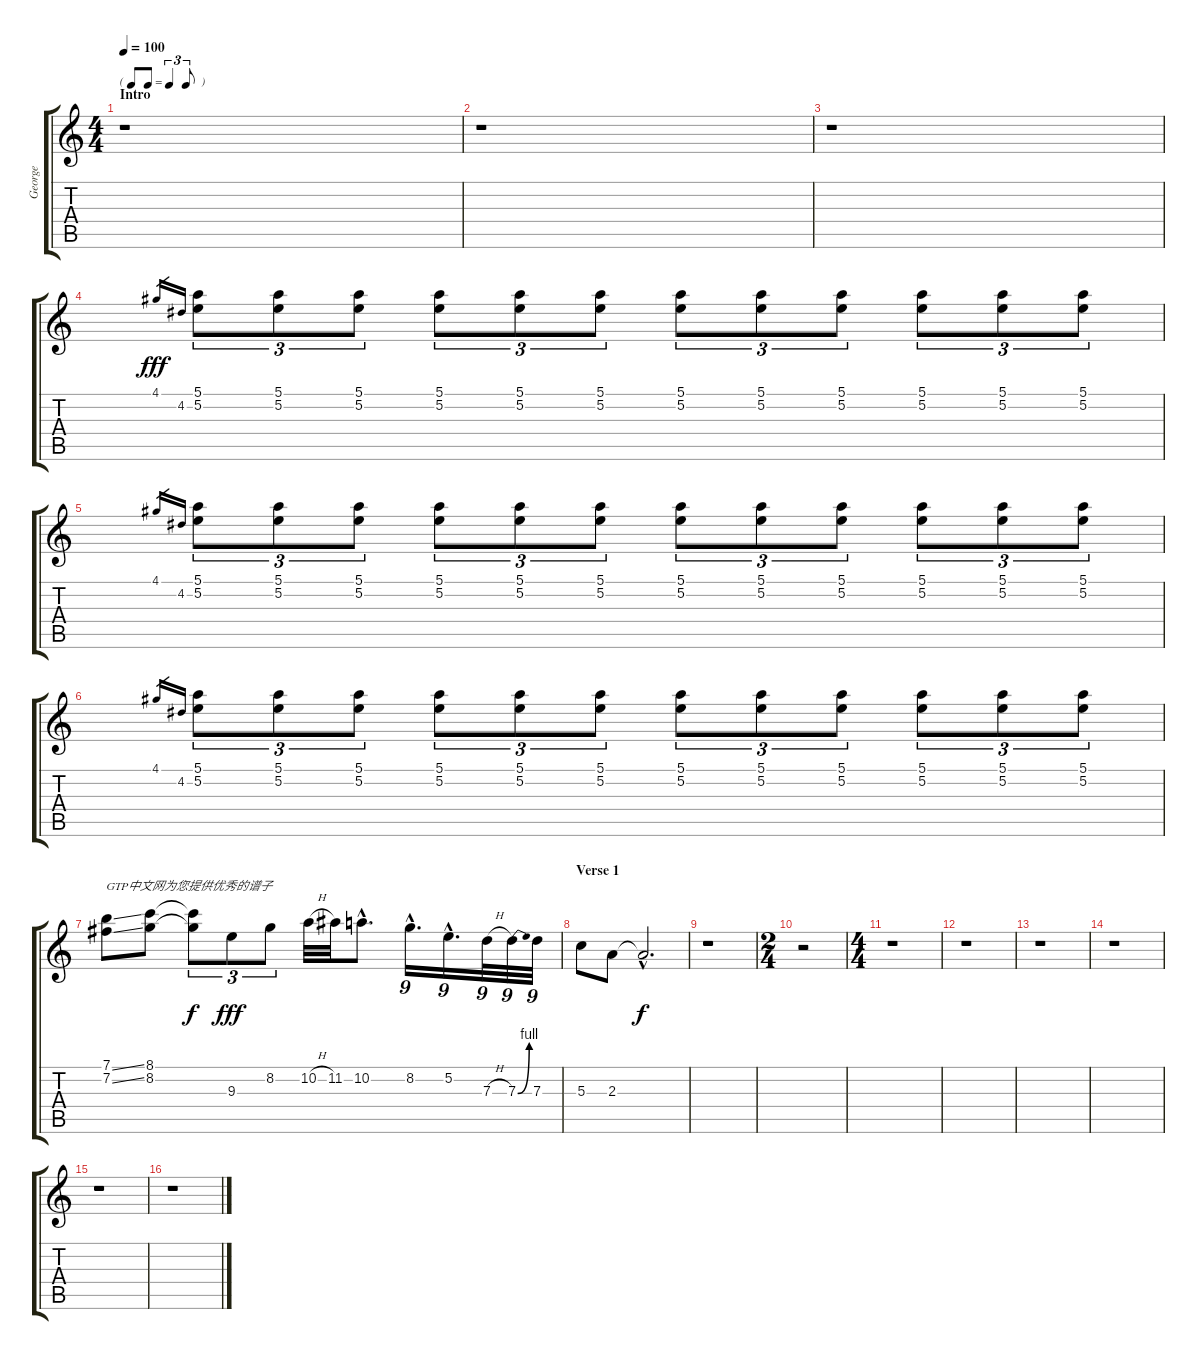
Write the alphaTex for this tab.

\track ("George" "George") {instrument overdrivenguitar}
\staff {score tabs}
\tuning (E4 B3 G3 D3 A2 E2) {hide}
\ts (4 4)
\tf triplet8th
\section ("" "Intro")
\tempo 100
\clef g2
\ks c
r.1{dy fff instrument overdrivenguitar} |
r.1 |
r.1 |
4.1.16{gr} 4.2.16{gr} (5.1 5.2).8{tu (3 2) volume 11} (5.1 5.2).8{tu (3 2)} (5.1 5.2).8{tu (3 2)} (5.1 5.2).8{tu (3 2)} (5.1 5.2).8{tu (3 2)} (5.1 5.2).8{tu (3 2)} (5.1 5.2).8{tu (3 2)} (5.1 5.2).8{tu (3 2)} (5.1 5.2).8{tu (3 2)} (5.1 5.2).8{tu (3 2)} (5.1 5.2).8{tu (3 2)} (5.1 5.2).8{tu (3 2)} |
4.1.16{gr} 4.2.16{gr} (5.1 5.2).8{tu (3 2)} (5.1 5.2).8{tu (3 2)} (5.1 5.2).8{tu (3 2)} (5.1 5.2).8{tu (3 2)} (5.1 5.2).8{tu (3 2)} (5.1 5.2).8{tu (3 2)} (5.1 5.2).8{tu (3 2)} (5.1 5.2).8{tu (3 2)} (5.1 5.2).8{tu (3 2)} (5.1 5.2).8{tu (3 2)} (5.1 5.2).8{tu (3 2)} (5.1 5.2).8{tu (3 2)} |
4.1.16{gr} 4.2.16{gr} (5.1 5.2).8{tu (3 2)} (5.1 5.2).8{tu (3 2)} (5.1 5.2).8{tu (3 2)} (5.1 5.2).8{tu (3 2)} (5.1 5.2).8{tu (3 2)} (5.1 5.2).8{tu (3 2)} (5.1 5.2).8{tu (3 2)} (5.1 5.2).8{tu (3 2)} (5.1 5.2).8{tu (3 2)} (5.1 5.2).8{tu (3 2)} (5.1 5.2).8{tu (3 2)} (5.1 5.2).8{tu (3 2)} |
(7.1{ss} 7.2{ss}).8{txt "GTP中文网为您提供优秀的谱子" volume 16} (8.1 8.2).8 (8.1{t} 8.2{t}).8{tu (3 2) dy f} 9.3.8{tu (3 2) dy fff} 8.2.8{tu (3 2)} 10.2{h}.32 11.2.32 10.2{hac}.8{d} 8.2{hac}.16{d tu (9 8)} 5.2{hac}.16{d tu (9 8)} 7.3{h}.32{tu (9 8)} 7.3{be (bend 0 0 60 4)}.32{tu (9 8)} 7.3.32{tu (9 8)} |
\section ("" "Verse 1")
5.3.8{volume 12} 2.3.8 2.3{hac t}.2{d dy f} |
r.1 |
\ts (2 4)
r.2 |
\ts (4 4)
r.1 |
r.1 |
r.1 |
r.1 |
r.1 |
r.1
